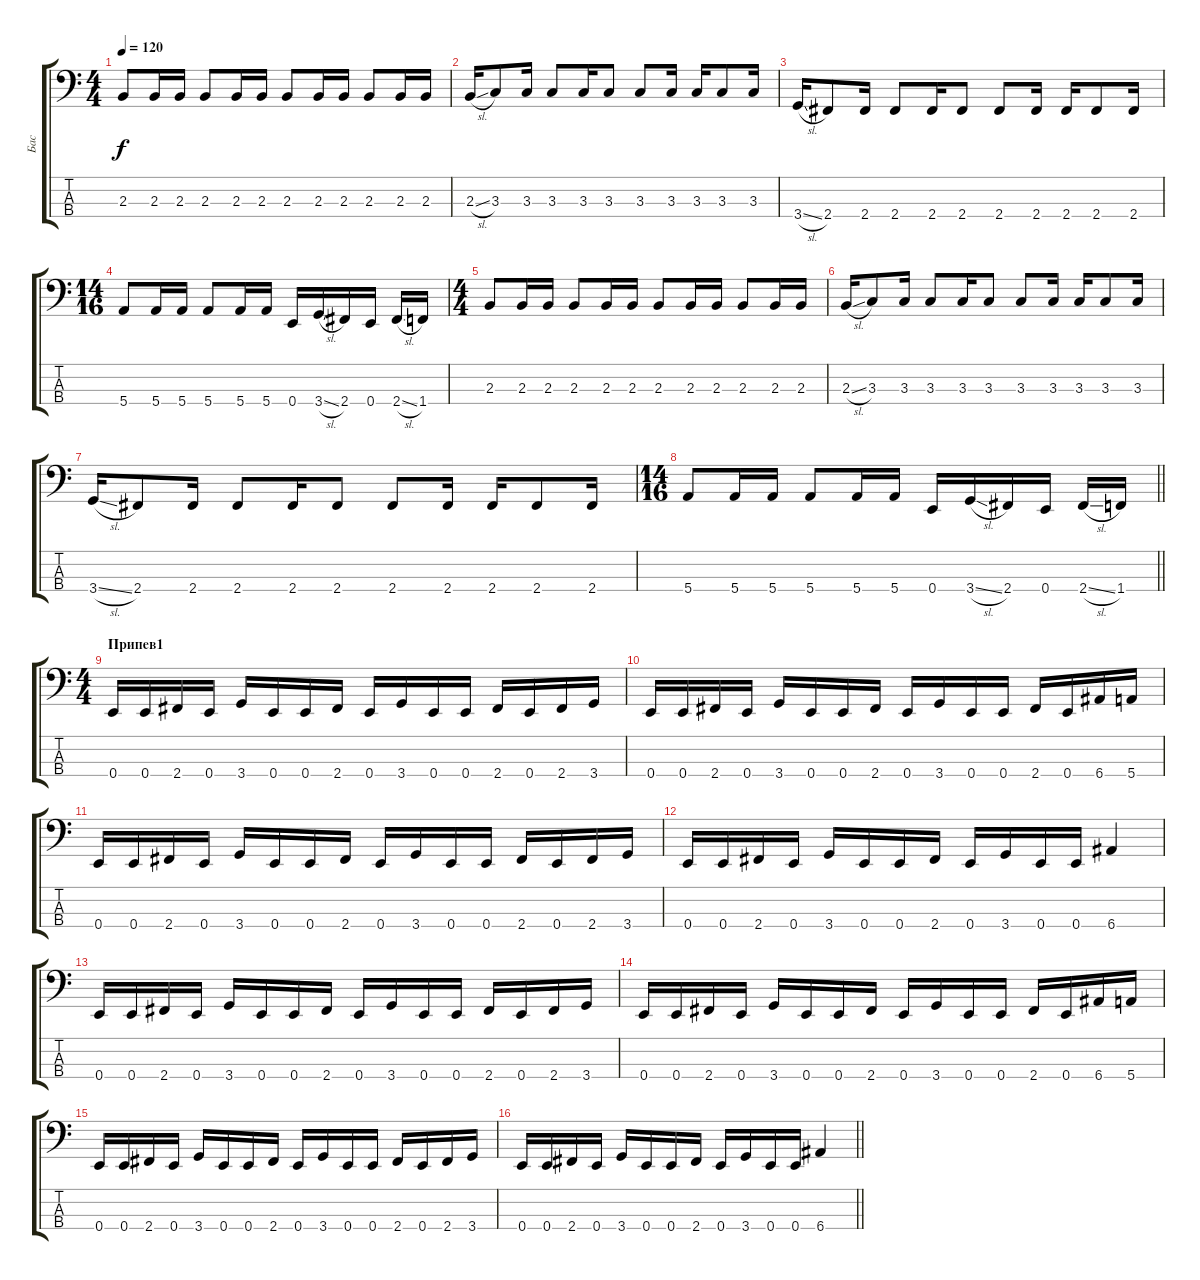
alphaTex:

\track ("Бас" "Бас") {instrument electricbassfinger}
\staff {score tabs}
\tuning (G2 D2 A1 E1) {hide}
\ts (4 4)
\tempo 120
\clef f4
\ks c
2.3.8{dy f} 2.3.16 2.3.16 2.3.8 2.3.16 2.3.16 2.3.8 2.3.16 2.3.16 2.3.8 2.3.16 2.3.16 |
2.3{sl}.16 3.3.8 3.3.16 3.3.8 3.3.16 3.3.8 3.3.8 3.3.16 3.3.16 3.3.8 3.3.16 |
3.4{sl}.16 2.4.8 2.4.16 2.4.8 2.4.16 2.4.8 2.4.8 2.4.16 2.4.16 2.4.8 2.4.16 |
\ts (14 16)
5.4.8 5.4.16 5.4.16 5.4.8 5.4.16 5.4.16 0.4.16 3.4{sl}.16 2.4.16 0.4.16 2.4{sl}.16 1.4.16 |
\ts (4 4)
2.3.8 2.3.16 2.3.16 2.3.8 2.3.16 2.3.16 2.3.8 2.3.16 2.3.16 2.3.8 2.3.16 2.3.16 |
2.3{sl}.16 3.3.8 3.3.16 3.3.8 3.3.16 3.3.8 3.3.8 3.3.16 3.3.16 3.3.8 3.3.16 |
3.4{sl}.16 2.4.8 2.4.16 2.4.8 2.4.16 2.4.8 2.4.8 2.4.16 2.4.16 2.4.8 2.4.16 |
\ts (14 16)
\barLineRight lightlight
5.4.8 5.4.16 5.4.16 5.4.8 5.4.16 5.4.16 0.4.16 3.4{sl}.16 2.4.16 0.4.16 2.4{sl}.16 1.4.16 |
\ts (4 4)
\section ("" "Припев1")
0.4.16 0.4.16 2.4.16 0.4.16 3.4.16 0.4.16 0.4.16 2.4.16 0.4.16 3.4.16 0.4.16 0.4.16 2.4.16 0.4.16 2.4.16 3.4.16 |
0.4.16 0.4.16 2.4.16 0.4.16 3.4.16 0.4.16 0.4.16 2.4.16 0.4.16 3.4.16 0.4.16 0.4.16 2.4.16 0.4.16 6.4.16 5.4.16 |
0.4.16 0.4.16 2.4.16 0.4.16 3.4.16 0.4.16 0.4.16 2.4.16 0.4.16 3.4.16 0.4.16 0.4.16 2.4.16 0.4.16 2.4.16 3.4.16 |
0.4.16 0.4.16 2.4.16 0.4.16 3.4.16 0.4.16 0.4.16 2.4.16 0.4.16 3.4.16 0.4.16 0.4.16 6.4.4 |
0.4.16 0.4.16 2.4.16 0.4.16 3.4.16 0.4.16 0.4.16 2.4.16 0.4.16 3.4.16 0.4.16 0.4.16 2.4.16 0.4.16 2.4.16 3.4.16 |
0.4.16 0.4.16 2.4.16 0.4.16 3.4.16 0.4.16 0.4.16 2.4.16 0.4.16 3.4.16 0.4.16 0.4.16 2.4.16 0.4.16 6.4.16 5.4.16 |
0.4.16 0.4.16 2.4.16 0.4.16 3.4.16 0.4.16 0.4.16 2.4.16 0.4.16 3.4.16 0.4.16 0.4.16 2.4.16 0.4.16 2.4.16 3.4.16 |
\barLineRight lightlight
0.4.16 0.4.16 2.4.16 0.4.16 3.4.16 0.4.16 0.4.16 2.4.16 0.4.16 3.4.16 0.4.16 0.4.16 6.4.4
